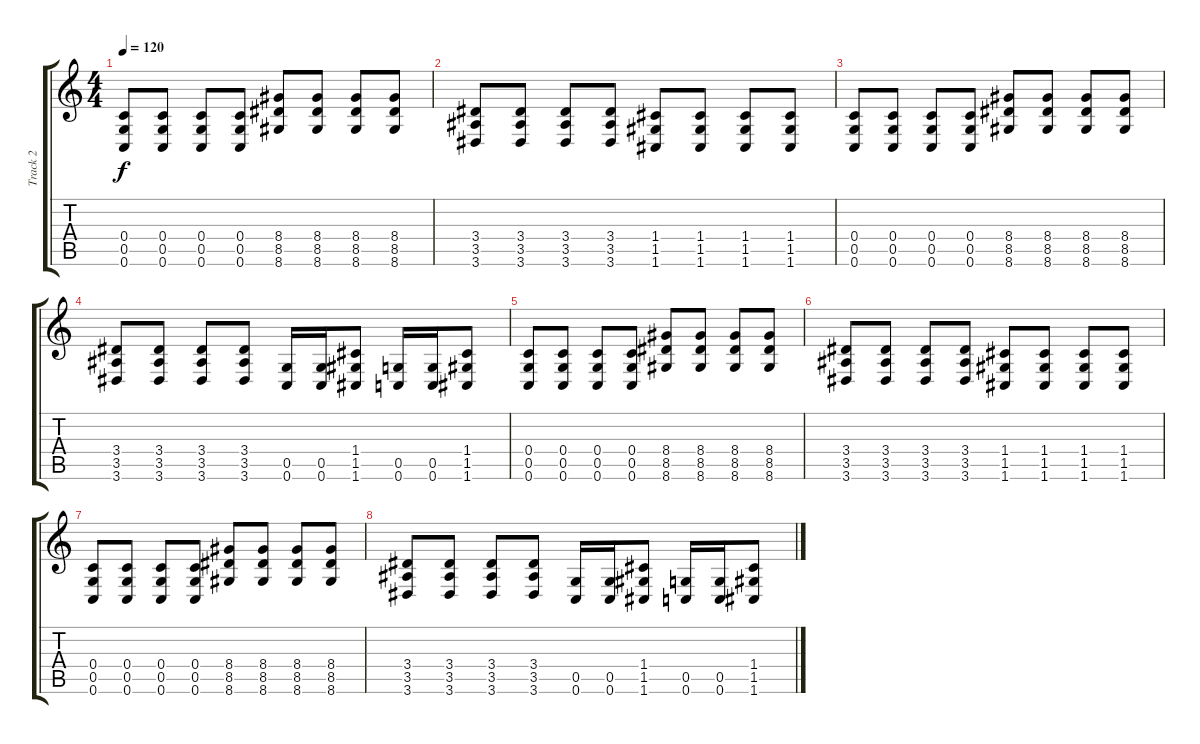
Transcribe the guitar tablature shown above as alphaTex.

\track ("Track 2" "Track 2") {instrument distortionguitar}
\staff {score tabs}
\tuning (D4 A3 F3 C3 G2 C2) {hide}
\ts (4 4)
\tempo 120
\clef g2
\ks c
(0.4 0.5 0.6).8{dy f instrument distortionguitar} (0.4 0.5 0.6).8 (0.4 0.5 0.6).8 (0.4 0.5 0.6).8 (8.4 8.5 8.6).8 (8.4 8.5 8.6).8 (8.4 8.5 8.6).8 (8.4 8.5 8.6).8 |
(3.4 3.5 3.6).8 (3.4 3.5 3.6).8 (3.4 3.5 3.6).8 (3.4 3.5 3.6).8 (1.4 1.5 1.6).8 (1.4 1.5 1.6).8 (1.4 1.5 1.6).8 (1.4 1.5 1.6).8 |
(0.4 0.5 0.6).8 (0.4 0.5 0.6).8 (0.4 0.5 0.6).8 (0.4 0.5 0.6).8 (8.4 8.5 8.6).8 (8.4 8.5 8.6).8 (8.4 8.5 8.6).8 (8.4 8.5 8.6).8 |
(3.4 3.5 3.6).8 (3.4 3.5 3.6).8 (3.4 3.5 3.6).8 (3.4 3.5 3.6).8 (0.5 0.6).16 (0.5 0.6).16 (1.4 1.5 1.6).8 (0.5 0.6).16 (0.5 0.6).16 (1.4 1.5 1.6).8 |
(0.4 0.5 0.6).8 (0.4 0.5 0.6).8 (0.4 0.5 0.6).8 (0.4 0.5 0.6).8 (8.4 8.5 8.6).8 (8.4 8.5 8.6).8 (8.4 8.5 8.6).8 (8.4 8.5 8.6).8 |
(3.4 3.5 3.6).8 (3.4 3.5 3.6).8 (3.4 3.5 3.6).8 (3.4 3.5 3.6).8 (1.4 1.5 1.6).8 (1.4 1.5 1.6).8 (1.4 1.5 1.6).8 (1.4 1.5 1.6).8 |
(0.4 0.5 0.6).8 (0.4 0.5 0.6).8 (0.4 0.5 0.6).8 (0.4 0.5 0.6).8 (8.4 8.5 8.6).8 (8.4 8.5 8.6).8 (8.4 8.5 8.6).8 (8.4 8.5 8.6).8 |
(3.4 3.5 3.6).8 (3.4 3.5 3.6).8 (3.4 3.5 3.6).8 (3.4 3.5 3.6).8 (0.5 0.6).16 (0.5 0.6).16 (1.4 1.5 1.6).8 (0.5 0.6).16 (0.5 0.6).16 (1.4 1.5 1.6).8
